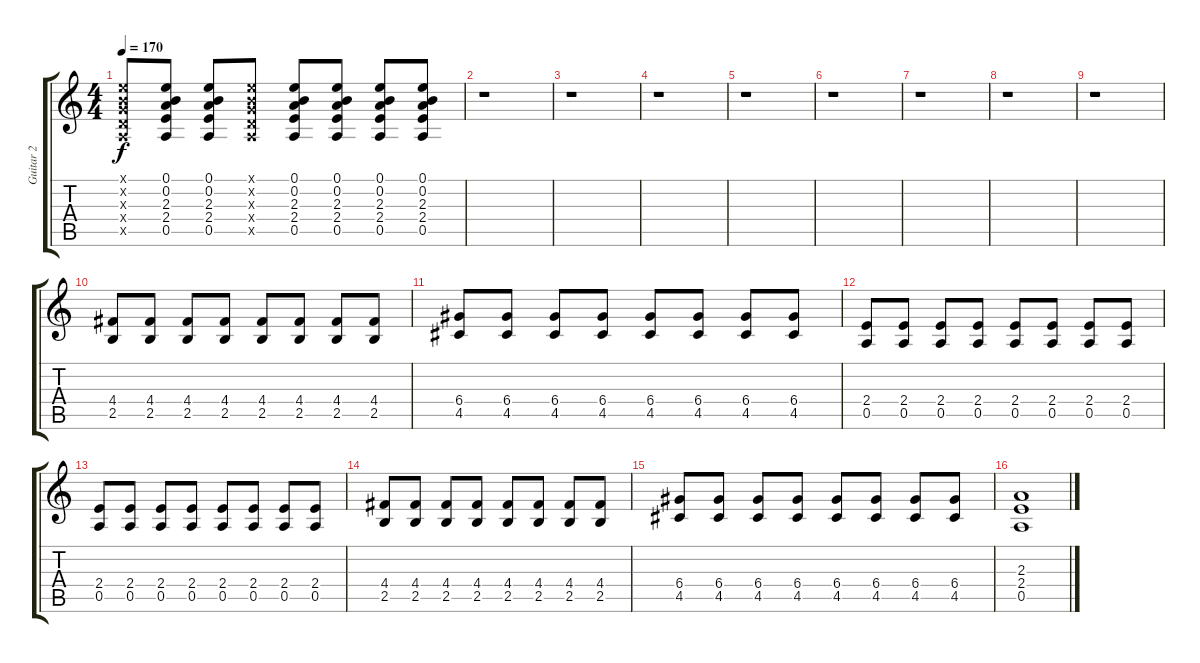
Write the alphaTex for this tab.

\track ("Guitar 2" "Guitar 2") {instrument overdrivenguitar}
\staff {score tabs}
\tuning (E4 B3 G3 D3 A2 E2) {hide}
\ts (4 4)
\tempo 170
\clef g2
\ks c
(0.1{x} 0.2{x} 0.3{x} 0.4{x} 0.5{x}).8{dy f} (0.1 0.2 2.3 2.4 0.5).8 (0.1 0.2 2.3 2.4 0.5).8 (0.1{x} 0.2{x} 0.3{x} 0.4{x} 0.5{x}).8 (0.1 0.2 2.3 2.4 0.5).8 (0.1 0.2 2.3 2.4 0.5).8 (0.1 0.2 2.3 2.4 0.5).8 (0.1 0.2 2.3 2.4 0.5).8 |
r.1 |
r.1 |
r.1 |
r.1 |
r.1 |
r.1 |
r.1 |
r.1 |
(4.4 2.5).8 (4.4 2.5).8 (4.4 2.5).8 (4.4 2.5).8 (4.4 2.5).8 (4.4 2.5).8 (4.4 2.5).8 (4.4 2.5).8 |
(6.4 4.5).8 (6.4 4.5).8 (6.4 4.5).8 (6.4 4.5).8 (6.4 4.5).8 (6.4 4.5).8 (6.4 4.5).8 (6.4 4.5).8 |
(2.4 0.5).8 (2.4 0.5).8 (2.4 0.5).8 (2.4 0.5).8 (2.4 0.5).8 (2.4 0.5).8 (2.4 0.5).8 (2.4 0.5).8 |
(2.4 0.5).8 (2.4 0.5).8 (2.4 0.5).8 (2.4 0.5).8 (2.4 0.5).8 (2.4 0.5).8 (2.4 0.5).8 (2.4 0.5).8 |
(4.4 2.5).8 (4.4 2.5).8 (4.4 2.5).8 (4.4 2.5).8 (4.4 2.5).8 (4.4 2.5).8 (4.4 2.5).8 (4.4 2.5).8 |
(6.4 4.5).8 (6.4 4.5).8 (6.4 4.5).8 (6.4 4.5).8 (6.4 4.5).8 (6.4 4.5).8 (6.4 4.5).8 (6.4 4.5).8 |
(2.3 2.4 0.5).1
